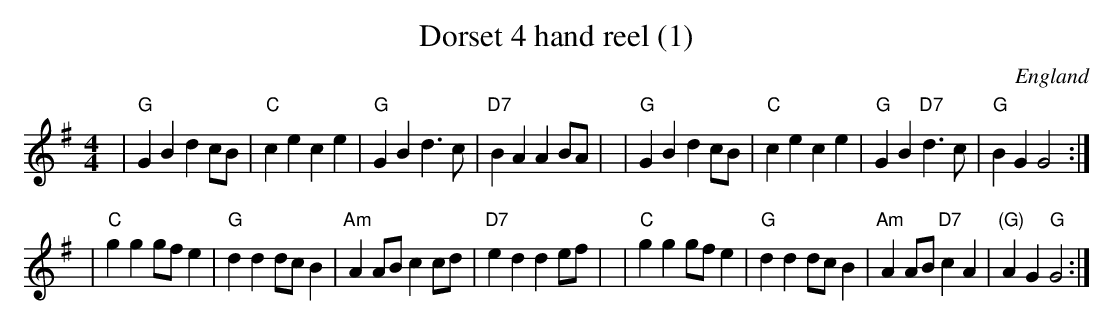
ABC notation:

X:1
T:Dorset 4 hand reel (1)
O:England
M:4/4
K:G
| "G"G2B2 d2cB | "C"c2e2 c2e2 | "G"G2B2 d3c | "D7"B2A2 A2BA | \
| "G"G2B2 d2cB | "C"c2e2 c2e2 | "G"G2B2 "D7"d3c | "G"B2G2 G4 ::
| "C"g2g2 gfe2 | "G"d2d2 dcB2 | "Am"A2AB c2cd | "D7"e2d2 d2ef | \
| "C"g2g2 gfe2 | "G"d2d2 dcB2 | "Am"A2AB "D7"c2A2 | "(G)"A2G2 "G"G4 :|
